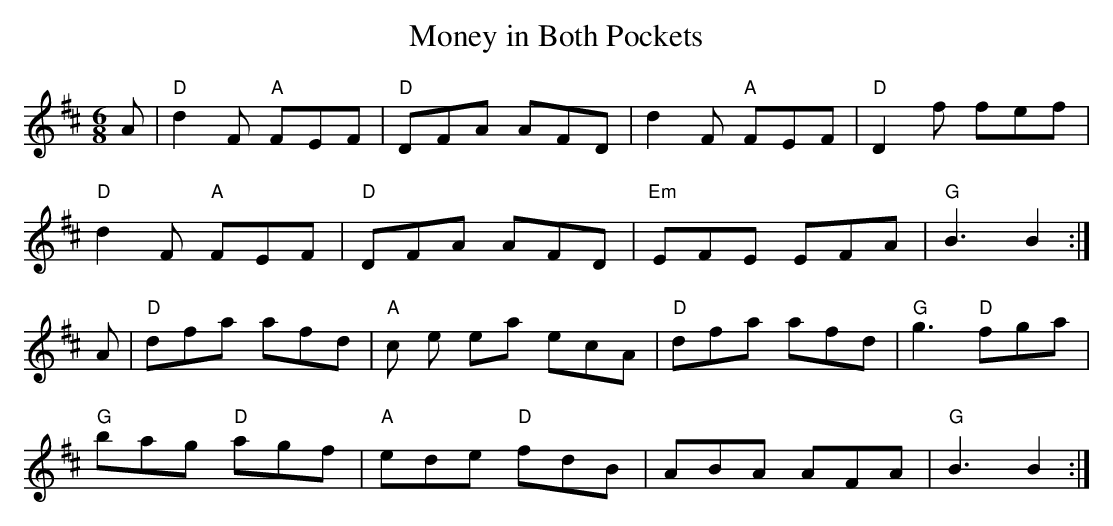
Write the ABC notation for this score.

X:1
T:Money in Both Pockets
M:6/8
L:1/8
K:D
A| "D"d2F "A"FEF| "D"DFA AFD| d2F "A"FEF| "D"D2f fef|!
"D"d2F "A"FEF| "D"DFA AFD| "Em"EFE EFA| "G"B3 B2:|]!
A| "D"dfa afd| "A"c e95 ea ecA| "D"dfa afd| "G"g3 "D"fga|!
"G"bag "D"agf| "A"ede "D"fdB| ABA AFA| "G"B3 B2 :|]
